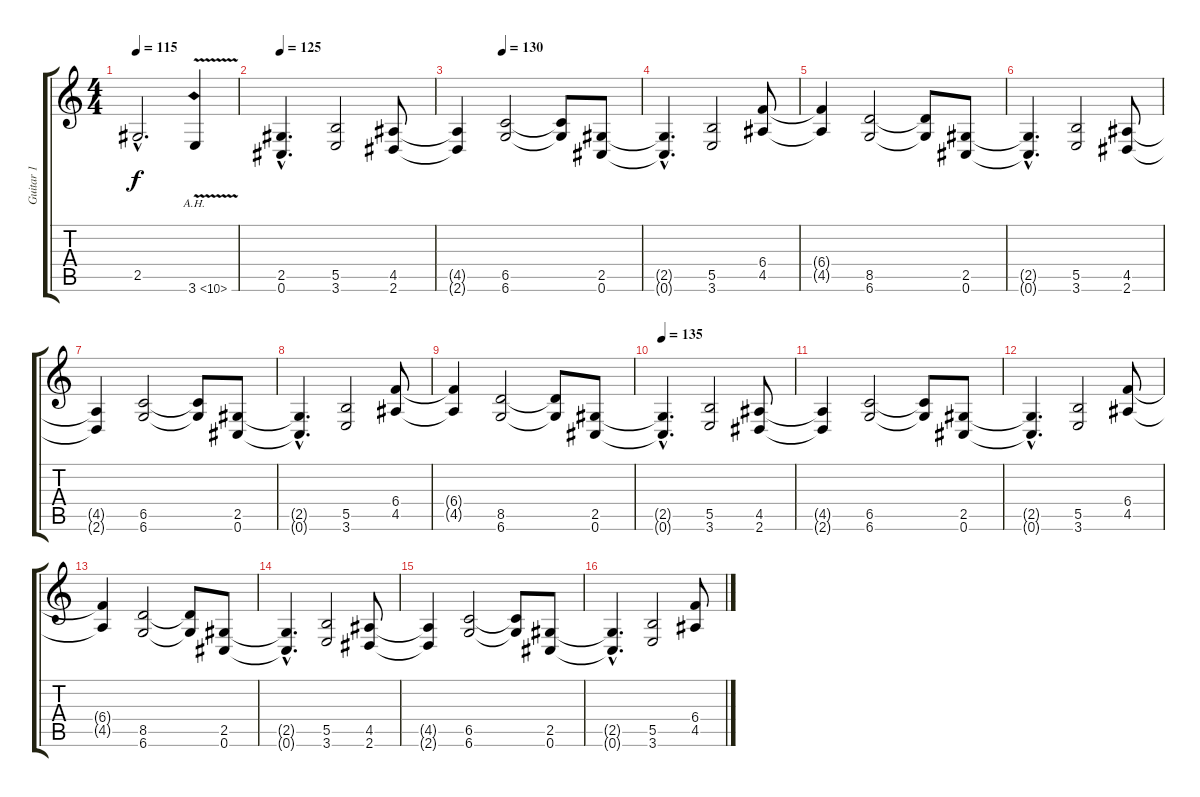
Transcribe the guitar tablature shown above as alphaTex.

\track ("Guitar 1" "Guitar 1") {instrument distortionguitar}
\staff {score tabs}
\tuning (Db4 Ab3 E3 B2 Gb2 Db2) {hide}
\ts (4 4)
\tempo 115
\clef g2
\ks c
2.5{hac}.2{d dy f} 3.6{ah 7 v}.4 |
\tempo 125
(2.5{hac} 0.6{hac}).4{d} (5.5 3.6).2 (4.5 2.6).8 |
\tempo (130 0.25)
(4.5{t} 2.6{t}).4 (6.5 6.6).2 (6.5{t} 6.6{t}).8 (2.5 0.6).8 |
(2.5{hac t} 0.6{hac t}).4{d} (5.5 3.6).2 (6.4 4.5).8 |
(6.4{t} 4.5{t}).4 (8.5 6.6).2 (8.5{t} 6.6{t}).8 (2.5 0.6).8 |
(2.5{hac t} 0.6{hac t}).4{d} (5.5 3.6).2 (4.5 2.6).8 |
(4.5{t} 2.6{t}).4 (6.5 6.6).2 (6.5{t} 6.6{t}).8 (2.5 0.6).8 |
(2.5{hac t} 0.6{hac t}).4{d} (5.5 3.6).2 (6.4 4.5).8 |
(6.4{t} 4.5{t}).4 (8.5 6.6).2 (8.5{t} 6.6{t}).8 (2.5 0.6).8 |
\tempo 135
(2.5{hac t} 0.6{hac t}).4{d} (5.5 3.6).2 (4.5 2.6).8 |
(4.5{t} 2.6{t}).4 (6.5 6.6).2 (6.5{t} 6.6{t}).8 (2.5 0.6).8 |
(2.5{hac t} 0.6{hac t}).4{d} (5.5 3.6).2 (6.4 4.5).8 |
(6.4{t} 4.5{t}).4 (8.5 6.6).2 (8.5{t} 6.6{t}).8 (2.5 0.6).8 |
(2.5{hac t} 0.6{hac t}).4{d} (5.5 3.6).2 (4.5 2.6).8 |
(4.5{t} 2.6{t}).4 (6.5 6.6).2 (6.5{t} 6.6{t}).8 (2.5 0.6).8 |
(2.5{hac t} 0.6{hac t}).4{d} (5.5 3.6).2 (6.4 4.5).8
